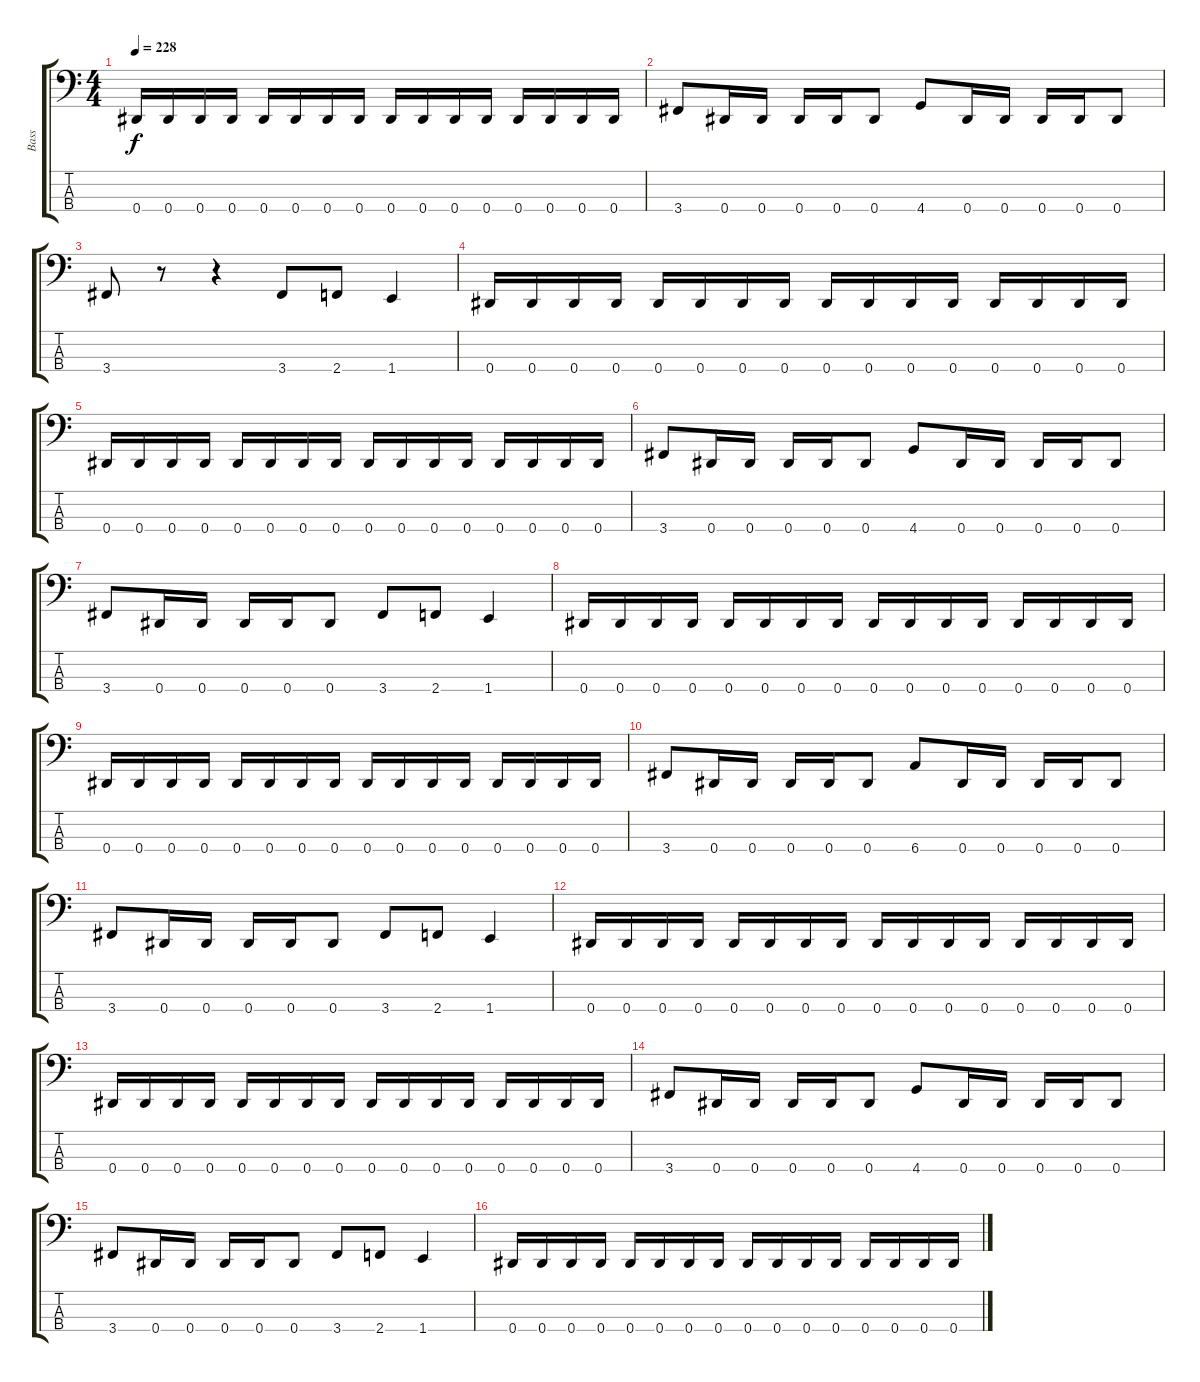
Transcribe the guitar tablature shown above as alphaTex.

\track ("Bass" "Bass") {instrument electricbasspick}
\staff {score tabs}
\tuning (Gb2 Db2 Ab1 Eb1) {hide}
\ts (4 4)
\tempo 228
\clef f4
\ks c
0.4.16{dy f} 0.4.16 0.4.16 0.4.16 0.4.16 0.4.16 0.4.16 0.4.16 0.4.16 0.4.16 0.4.16 0.4.16 0.4.16 0.4.16 0.4.16 0.4.16 |
3.4.8 0.4.16 0.4.16 0.4.16 0.4.16 0.4.8 4.4.8 0.4.16 0.4.16 0.4.16 0.4.16 0.4.8 |
3.4.8 r.8 r.4 3.4.8 2.4.8 1.4.4 |
0.4.16 0.4.16 0.4.16 0.4.16 0.4.16 0.4.16 0.4.16 0.4.16 0.4.16 0.4.16 0.4.16 0.4.16 0.4.16 0.4.16 0.4.16 0.4.16 |
0.4.16 0.4.16 0.4.16 0.4.16 0.4.16 0.4.16 0.4.16 0.4.16 0.4.16 0.4.16 0.4.16 0.4.16 0.4.16 0.4.16 0.4.16 0.4.16 |
3.4.8 0.4.16 0.4.16 0.4.16 0.4.16 0.4.8 4.4.8 0.4.16 0.4.16 0.4.16 0.4.16 0.4.8 |
3.4.8 0.4.16 0.4.16 0.4.16 0.4.16 0.4.8 3.4.8 2.4.8 1.4.4 |
0.4.16 0.4.16 0.4.16 0.4.16 0.4.16 0.4.16 0.4.16 0.4.16 0.4.16 0.4.16 0.4.16 0.4.16 0.4.16 0.4.16 0.4.16 0.4.16 |
0.4.16 0.4.16 0.4.16 0.4.16 0.4.16 0.4.16 0.4.16 0.4.16 0.4.16 0.4.16 0.4.16 0.4.16 0.4.16 0.4.16 0.4.16 0.4.16 |
3.4.8 0.4.16 0.4.16 0.4.16 0.4.16 0.4.8 6.4.8 0.4.16 0.4.16 0.4.16 0.4.16 0.4.8 |
3.4.8 0.4.16 0.4.16 0.4.16 0.4.16 0.4.8 3.4.8 2.4.8 1.4.4 |
0.4.16 0.4.16 0.4.16 0.4.16 0.4.16 0.4.16 0.4.16 0.4.16 0.4.16 0.4.16 0.4.16 0.4.16 0.4.16 0.4.16 0.4.16 0.4.16 |
0.4.16 0.4.16 0.4.16 0.4.16 0.4.16 0.4.16 0.4.16 0.4.16 0.4.16 0.4.16 0.4.16 0.4.16 0.4.16 0.4.16 0.4.16 0.4.16 |
3.4.8 0.4.16 0.4.16 0.4.16 0.4.16 0.4.8 4.4.8 0.4.16 0.4.16 0.4.16 0.4.16 0.4.8 |
3.4.8 0.4.16 0.4.16 0.4.16 0.4.16 0.4.8 3.4.8 2.4.8 1.4.4 |
0.4.16 0.4.16 0.4.16 0.4.16 0.4.16 0.4.16 0.4.16 0.4.16 0.4.16 0.4.16 0.4.16 0.4.16 0.4.16 0.4.16 0.4.16 0.4.16
